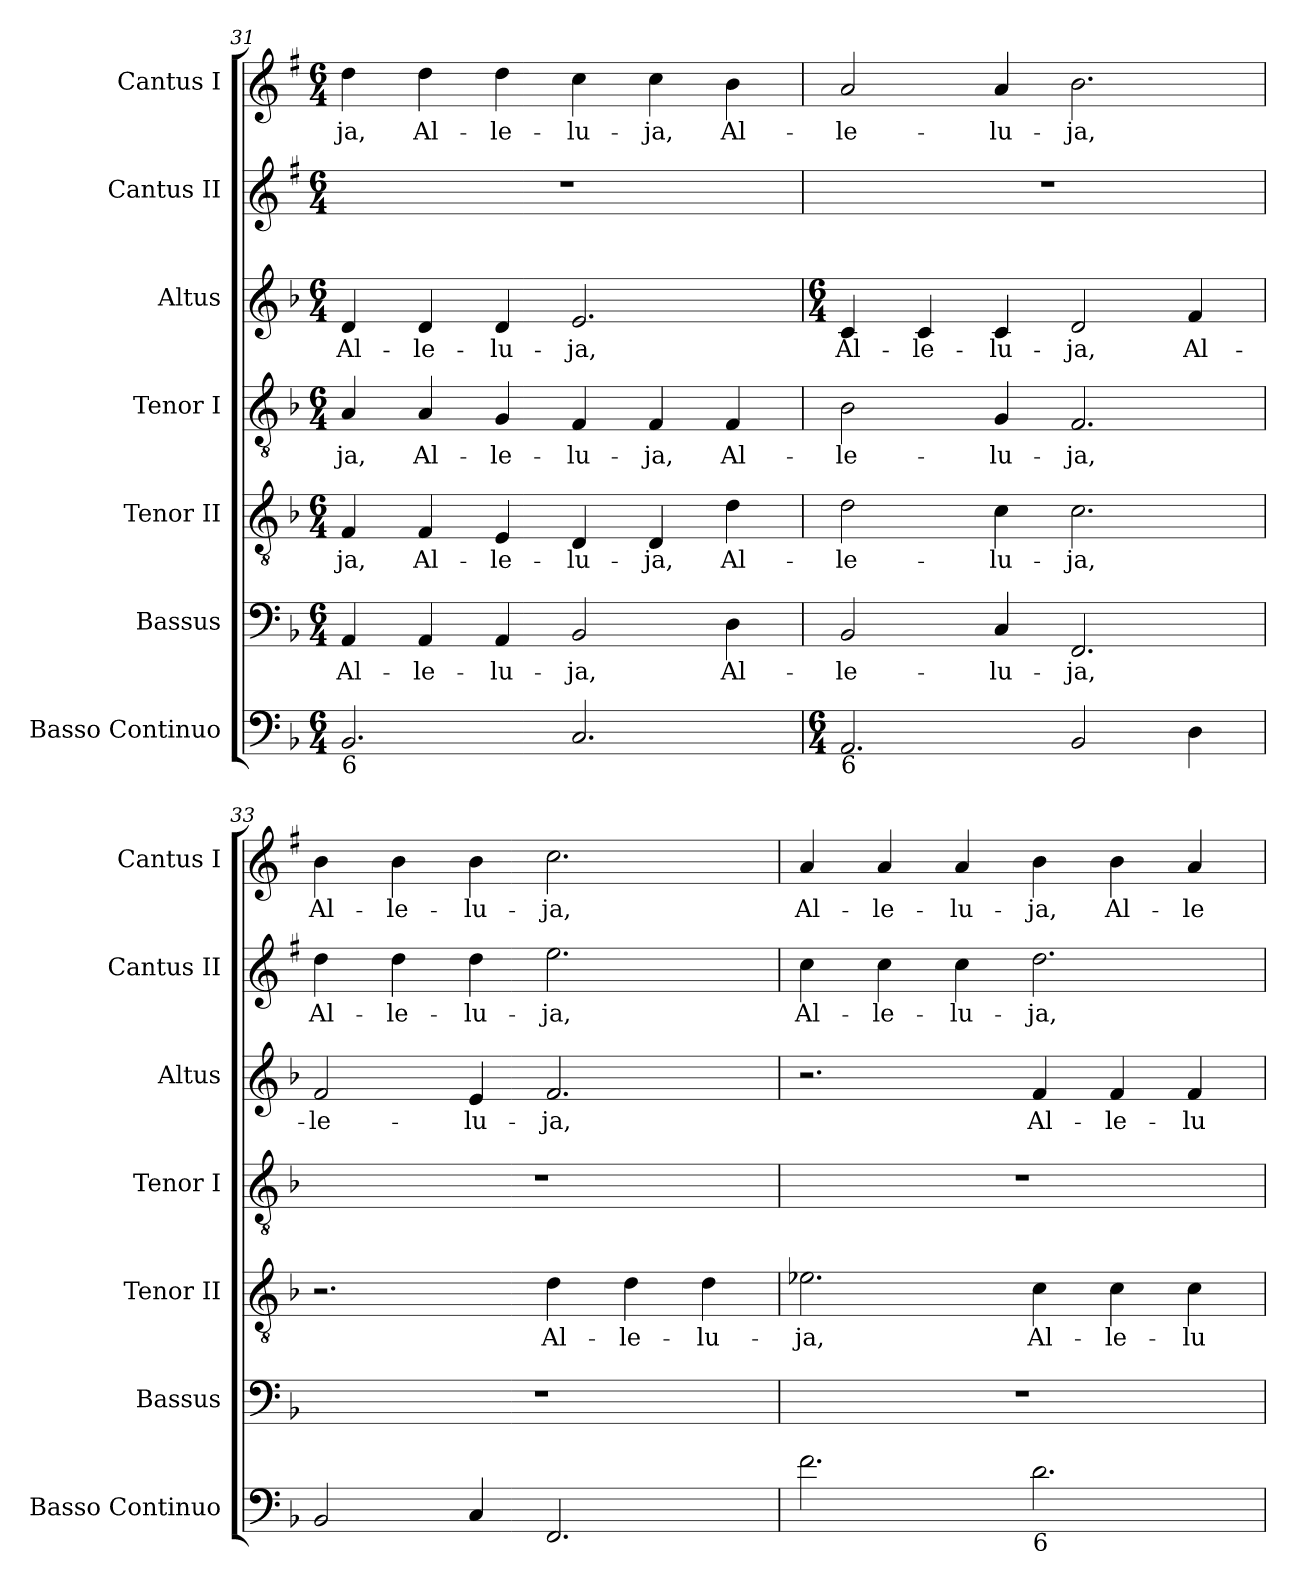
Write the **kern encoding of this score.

**kern	**kern	**text	**kern	**text	**kern	**text	**kern	**text	**kern	**text	**kern	**text
*part7	*part6	*part6	*part5	*part5	*part4	*part4	*part3	*part3	*part2	*part2	*part1	*part1
*staff7	*staff6	*staff6	*staff5	*staff5	*staff4	*staff4	*staff3	*staff3	*staff2	*staff2	*staff1	*staff1
*I"Basso Continuo	*I"Bassus	*	*I"Tenor II	*	*I"Tenor I	*	*I"Altus	*	*I"Cantus II	*	*I"Cantus I	*
*I'Basso Continuo	*I'Bassus	*	*I'Tenor II	*	*I'Tenor I	*	*I'Altus	*	*I'Cantus II	*	*I'Cantus I	*
!!LO:LB:g=z
*clefF4	*clefF4	*	*clefGv2	*	*clefGv2	*	*clefG2	*	*clefG2	*	*clefG2	*
*	*	*	*	*	*	*	*	*	*ITrd1c2	*	*ITrd1c2	*
*k[b-]	*k[b-]	*	*k[b-]	*	*k[b-]	*	*k[b-]	*	*k[b-]	*	*k[b-]	*
*F:	*F:	*	*F:	*	*F:	*	*F:	*	*F:	*	*F:	*
*M6/4	*M6/4	*	*M6/4	*	*M6/4	*	*M6/4	*	*M6/4	*	*M6/4	*
=31	=31	=31	=31	=31	=31	=31	=31	=31	=31	=31	=31	=31
!LO:TX:b:t=6	!	!	!	!	!	!	!	!	!	!	!	!
!	!	!LO:LY:b	!	!LO:LY:b	!	!LO:LY:b	!	!LO:LY:b	!LO:N:vis=1	!	!	!LO:LY:b
2.BB-	4AA	Al-	4F	-ja,	4A	-ja,	4d	Al-	1.r	.	4cc	-ja,
!	!	!LO:LY:b	!	!LO:LY:b	!	!LO:LY:b	!	!LO:LY:b	!	!	!	!LO:LY:b
.	4AA	-le-	4F	Al-	4A	Al-	4d	-le-	.	.	4cc	Al-
!	!	!LO:LY:b	!	!LO:LY:b	!	!LO:LY:b	!	!LO:LY:b	!	!	!	!LO:LY:b
.	4AA	-lu-	4E	-le-	4G	-le-	4d	-lu-	.	.	4cc	-le-
!	!	!LO:LY:b	!	!LO:LY:b	!	!LO:LY:b	!	!LO:LY:b	!	!	!	!LO:LY:b
2.C	2BB-	-ja,	4D	-lu-	4F	-lu-	2.e	-ja,	.	.	4b-	-lu-
!	!	!	!	!LO:LY:b	!	!LO:LY:b	!	!	!	!	!	!LO:LY:b
.	.	.	4D	-ja,	4F	-ja,	.	.	.	.	4b-	-ja,
!	!	!LO:LY:b	!	!LO:LY:b	!	!LO:LY:b	!	!	!	!	!	!LO:LY:b
.	4D	Al-	4d	Al-	4F	Al-	.	.	.	.	4a	Al-
!!LO:LB:g=z
=32	=32	=32	=32	=32	=32	=32	=32	=32	=32	=32	=32	=32
*M6/4	*	*	*	*	*	*	*M6/4	*	*	*	*	*
!LO:TX:b:t=6	!	!	!	!	!	!	!	!	!	!	!	!
!	!	!LO:LY:b	!	!LO:LY:b	!	!LO:LY:b	!	!LO:LY:b	!LO:N:vis=1	!	!	!LO:LY:b
2.AA	2BB-	-le-	2d	-le-	2B-	-le-	4c	Al-	1.r	.	2g	-le-
!	!	!	!	!	!	!	!	!LO:LY:b	!	!	!	!
.	.	.	.	.	.	.	4c	-le-	.	.	.	.
!	!	!LO:LY:b	!	!LO:LY:b	!	!LO:LY:b	!	!LO:LY:b	!	!	!	!LO:LY:b
.	4C	-lu-	4c	-lu-	4G	-lu-	4c	-lu-	.	.	4g	-lu-
!	!	!LO:LY:b	!	!LO:LY:b	!	!LO:LY:b	!	!LO:LY:b	!	!	!	!LO:LY:b
2BB-	2.FF	-ja,	2.c	-ja,	2.F	-ja,	2d	-ja,	.	.	2.a	-ja,
!	!	!	!	!	!	!	!	!LO:LY:b	!	!	!	!
4D	.	.	.	.	.	.	4f	Al-	.	.	.	.
=33	=33	=33	=33	=33	=33	=33	=33	=33	=33	=33	=33	=33
!	!LO:N:vis=1	!	!	!	!LO:N:vis=1	!	!	!LO:LY:b	!	!LO:LY:b	!	!LO:LY:b
2BB-	1.r	.	2.r	.	1.r	.	2f	-le-	4cc	Al-	4a	Al-
!	!	!	!	!	!	!	!	!	!	!LO:LY:b	!	!LO:LY:b
.	.	.	.	.	.	.	.	.	4cc	-le-	4a	-le-
!	!	!	!	!	!	!	!	!LO:LY:b	!	!LO:LY:b	!	!LO:LY:b
4C	.	.	.	.	.	.	4e	-lu-	4cc	-lu-	4a	-lu-
!	!	!	!	!LO:LY:b	!	!	!	!LO:LY:b	!	!LO:LY:b	!	!LO:LY:b
2.FF	.	.	4d	Al-	.	.	2.f	-ja,	2.dd	-ja,	2.b-	-ja,
!	!	!	!	!LO:LY:b	!	!	!	!	!	!	!	!
.	.	.	4d	-le-	.	.	.	.	.	.	.	.
!	!	!	!	!LO:LY:b	!	!	!	!	!	!	!	!
.	.	.	4d	-lu-	.	.	.	.	.	.	.	.
=34	=34	=34	=34	=34	=34	=34	=34	=34	=34	=34	=34	=34
!	!LO:N:vis=1	!	!	!LO:LY:b	!LO:N:vis=1	!	!	!	!	!LO:LY:b	!	!LO:LY:b
2.f	1.r	.	2.e-X	-ja,	1.r	.	2.r	.	4b-	Al-	4g	Al-
!	!	!	!	!	!	!	!	!	!	!LO:LY:b	!	!LO:LY:b
.	.	.	.	.	.	.	.	.	4b-	-le-	4g	-le-
!	!	!	!	!	!	!	!	!	!	!LO:LY:b	!	!LO:LY:b
.	.	.	.	.	.	.	.	.	4b-	-lu-	4g	-lu-
!LO:TX:b:t=6	!	!	!	!	!	!	!	!	!	!	!	!
!	!	!	!	!LO:LY:b	!	!	!	!LO:LY:b	!	!LO:LY:b	!	!LO:LY:b
2.d	.	.	4c	Al-	.	.	4f	Al-	2.cc	-ja,	4a	-ja,
!	!	!	!	!LO:LY:b	!	!	!	!LO:LY:b	!	!	!	!LO:LY:b
.	.	.	4c	-le-	.	.	4f	-le-	.	.	4a	Al-
!	!	!	!	!LO:LY:b	!	!	!	!LO:LY:b	!	!	!	!LO:LY:b
.	.	.	4c	-lu-	.	.	4f	-lu-	.	.	4g	-le-
=	=	=	=	=	=	=	=	=	=	=	=	=
*-	*-	*-	*-	*-	*-	*-	*-	*-	*-	*-	*-	*-
